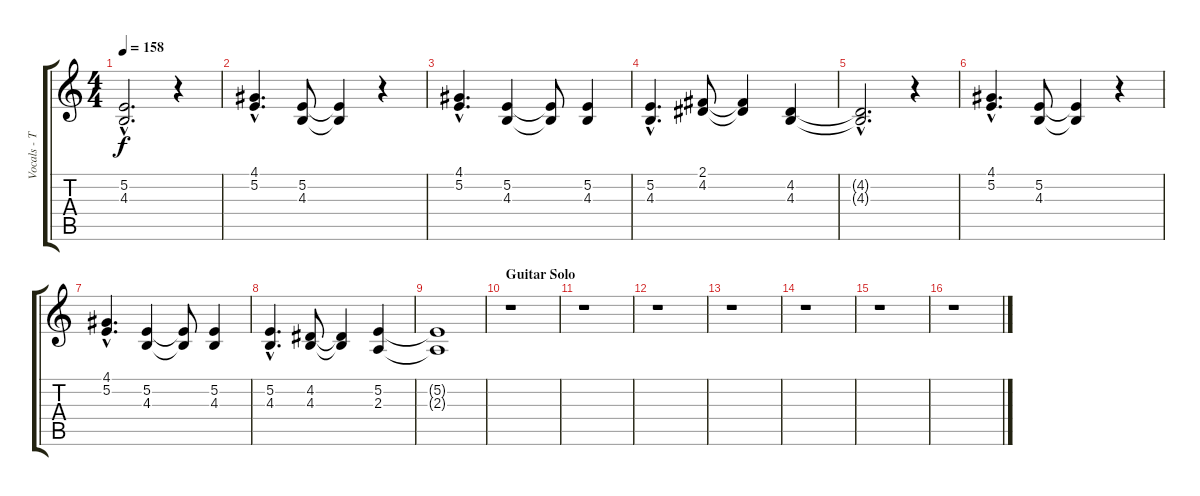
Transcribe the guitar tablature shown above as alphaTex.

\track ("Vocals - Tom" "Vocals - T") {instrument altosax}
\staff {score tabs}
\tuning (E4 B3 G3 D3 A2 E2) {hide}
\ts (4 4)
\tempo 158
\clef g2
\ks c
(5.2{hac t} 4.3{hac t}).2{d dy f} r.4 |
(4.1{hac} 5.2{hac}).4{d} (5.2 4.3).8 (5.2{t} 4.3{t}).4 r.4 |
(4.1{hac} 5.2{hac}).4{d} (5.2 4.3).4 (5.2{t} 4.3{t}).8 (5.2 4.3).4 |
(5.2{hac} 4.3{hac}).4{d} (2.1 4.2).8 (2.1{t} 4.2{t}).4 (4.2 4.3).4 |
(4.2{hac t} 4.3{hac t}).2{d} r.4 |
(4.1{hac} 5.2{hac}).4{d} (5.2 4.3).8 (5.2{t} 4.3{t}).4 r.4 |
(4.1{hac} 5.2{hac}).4{d} (5.2 4.3).4 (5.2{t} 4.3{t}).8 (5.2 4.3).4 |
(5.2{hac} 4.3{hac}).4{d} (4.2 4.3).8 (4.2{t} 4.3{t}).4 (5.2 2.3).4 |
(5.2{t} 2.3{t}).1 |
\section ("" "Guitar Solo")
r.1 |
r.1 |
r.1 |
r.1 |
r.1 |
r.1 |
r.1
